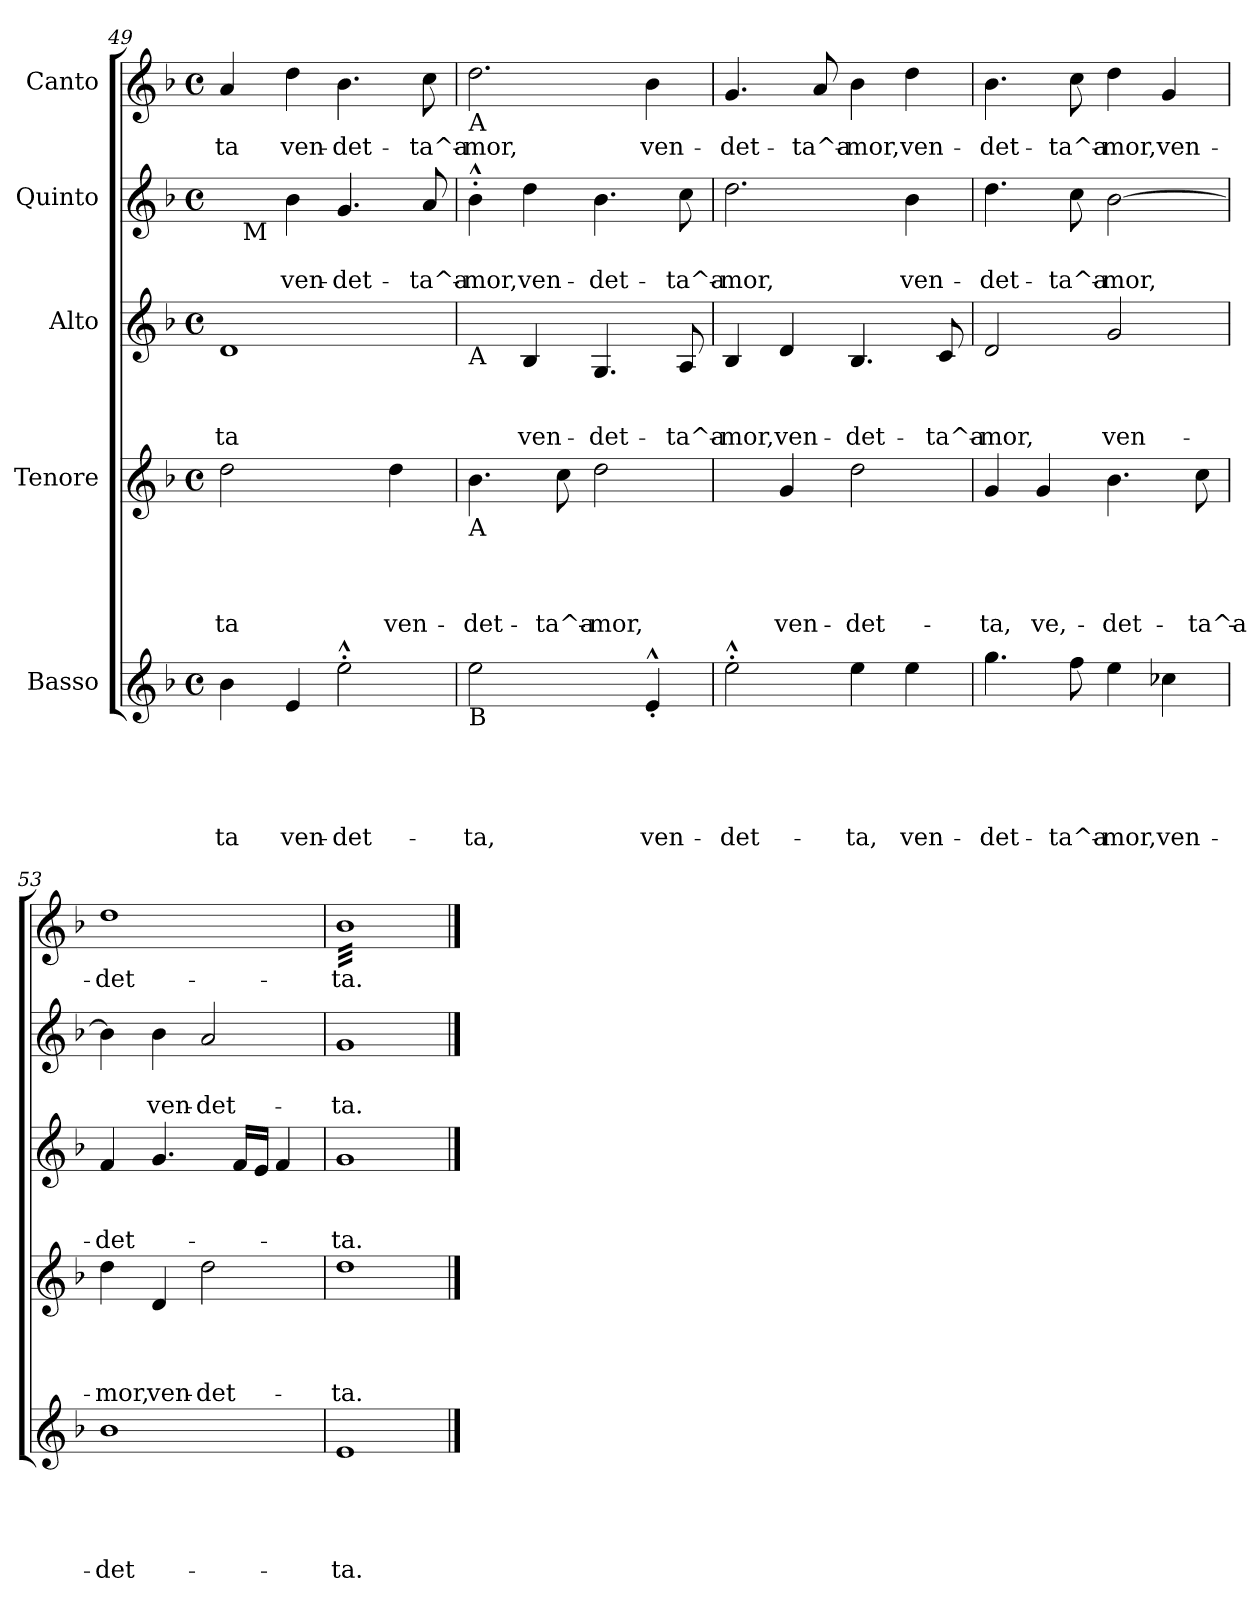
**kern	**text	**text	**text	**text	**text	**kern	**text	**text	**text	**text	**kern	**text	**text	**text	**kern	**text	**text	**kern	**text
*part5	*part5	*part5	*part5	*part5	*part5	*part4	*part4	*part4	*part4	*part4	*part3	*part3	*part3	*part3	*part2	*part2	*part2	*part1	*part1
*staff5	*staff5	*staff5	*staff5	*staff5	*staff5	*staff4	*staff4	*staff4	*staff4	*staff4	*staff3	*staff3	*staff3	*staff3	*staff2	*staff2	*staff2	*staff1	*staff1
*I"Basso	*	*	*	*	*	*I"Tenore	*	*	*	*	*I"Alto	*	*	*	*I"Quinto	*	*	*I"Canto	*
*clefG2	*	*	*	*	*	*clefG2	*	*	*	*	*clefG2	*	*	*	*clefG2	*	*	*clefG2	*
*k[b-]	*	*	*	*	*	*k[b-]	*	*	*	*	*k[b-]	*	*	*	*k[b-]	*	*	*k[b-]	*
*F:	*	*	*	*	*	*F:	*	*	*	*	*F:	*	*	*	*F:	*	*	*F:	*
*M4/4	*	*	*	*	*	*M4/4	*	*	*	*	*M4/4	*	*	*	*M4/4	*	*	*M4/4	*
*met(c)	*	*	*	*	*	*met(c)	*	*	*	*	*met(c)	*	*	*	*met(c)	*	*	*met(c)	*
=49	=49	=49	=49	=49	=49	=49	=49	=49	=49	=49	=49	=49	=49	=49	=49	=49	=49	=49	=49
!	!	!	!	!	!LO:LY:b	!	!	!	!	!LO:LY:b	!	!	!	!LO:LY:b	!	!	!	!	!LO:LY:b
*	*	*	*	*	*	*	*	*	*	*	*	*	*	*	*^	*	*	*	*
4b-\	.	.	.	.	-ta	2dd\	.	.	.	-ta	1d	.	.	-ta	4ryy	16ryy	.	.	4a/	-ta
!	!	!	!	!	!	!	!	!	!	!	!	!	!	!	!	!LO:TX:b:t=M	!	!	!	!
.	.	.	.	.	.	.	.	.	.	.	.	.	.	.	.	2...ryy	.	.	.	.
!	!	!	!	!	!LO:LY:b	!	!	!	!	!	!	!	!	!	!	!	!	!LO:LY:b	!	!LO:LY:b
4e/	.	.	.	.	ven-	.	.	.	.	.	.	.	.	.	4b-\	.	.	ven-	4dd\	ven-
!	!	!	!	!	!LO:LY:b	!	!	!	!	!	!	!	!	!	!	!	!	!LO:LY:b	!	!LO:LY:b
2ee^^>'>\	.	.	.	.	-det-	4ryy	.	.	.	.	.	.	.	.	4.g/	.	.	-det-	4.b-\	-det-
!	!	!	!	!	!	!	!	!	!	!LO:LY:b	!	!	!	!	!	!	!	!	!	!
.	.	.	.	.	.	4dd\	.	.	.	ven-	.	.	.	.	.	.	.	.	.	.
!	!	!	!	!	!	!	!	!	!	!	!	!	!	!	!	!	!	!LO:LY:b	!	!LO:LY:b
.	.	.	.	.	.	.	.	.	.	.	.	.	.	.	8a/	.	.	-ta^a-	8cc\	-ta^a-
!!LO:PB:g=z
=50	=50	=50	=50	=50	=50	=50	=50	=50	=50	=50	=50	=50	=50	=50	=50	=50	=50	=50	=50	=50
!	!	!	!	!	!	!	!	!	!	!	!	!	!	!	!	!	!	!	!LO:TX:b:t=A	!
!	!	!	!	!	!	!	!	!	!	!	!	!	!	!	!LO:TX:b:t=A	!	!	!	!	!
!	!	!	!	!	!	!	!	!	!	!	!LO:TX:b:t=A	!	!	!	!	!	!	!	!	!
!	!	!	!	!	!	!LO:TX:b:t=A	!	!	!	!	!	!	!	!	!	!	!	!	!	!
!LO:TX:b:t=B	!	!	!	!	!	!	!	!	!	!	!	!	!	!	!	!	!	!	!	!
!	!	!	!	!	!LO:LY:b	!	!	!	!	!LO:LY:b	!	!	!	!	!	!	!	!LO:LY:b	!	!LO:LY:b
*	*	*	*	*	*	*	*	*	*	*	*	*	*	*	*v	*v	*	*	*	*
2ee\	.	.	.	.	-ta,	4.b-\	.	.	.	-det-	4ryy	.	.	.	4b-^^>'>\	.	-mor,	2.dd\	-mor,
!	!	!	!	!	!	!	!	!	!	!	!	!	!	!LO:LY:b	!	!	!LO:LY:b	!	!
.	.	.	.	.	.	.	.	.	.	.	4B-/	.	.	ven-	4dd\	.	ven-	.	.
!	!	!	!	!	!	!	!	!	!	!LO:LY:b	!	!	!	!	!	!	!	!	!
.	.	.	.	.	.	8cc\	.	.	.	-ta^a-	.	.	.	.	.	.	.	.	.
!	!	!	!	!	!	!	!	!	!	!LO:LY:b	!	!	!	!LO:LY:b	!	!	!LO:LY:b	!	!
4ryy	.	.	.	.	.	2dd\	.	.	.	-mor,	4.G/	.	.	-det-	4.b-\	.	-det-	.	.
!	!	!	!	!	!LO:LY:b	!	!	!	!	!	!	!	!	!	!	!	!	!	!LO:LY:b
4e^^<'</	.	.	.	.	ven-	.	.	.	.	.	.	.	.	.	.	.	.	4b-\	ven-
!	!	!	!	!	!	!	!	!	!	!	!	!	!	!LO:LY:b	!	!	!LO:LY:b	!	!
.	.	.	.	.	.	.	.	.	.	.	8A/	.	.	-ta^a-	8cc\	.	-ta^a-	.	.
=51	=51	=51	=51	=51	=51	=51	=51	=51	=51	=51	=51	=51	=51	=51	=51	=51	=51	=51	=51
!	!	!	!	!	!LO:LY:b	!	!	!	!	!	!	!	!	!LO:LY:b	!	!	!LO:LY:b	!	!LO:LY:b
2ee^^>'>\	.	.	.	.	-det-	4ryy	.	.	.	.	4B-/	.	.	-mor,	2.dd\	.	-mor,	4.g/	-det-
!	!	!	!	!	!	!	!	!	!	!LO:LY:b	!	!	!	!LO:LY:b	!	!	!	!	!
.	.	.	.	.	.	4g/	.	.	.	ven-	4d/	.	.	ven-	.	.	.	.	.
!	!	!	!	!	!	!	!	!	!	!	!	!	!	!	!	!	!	!	!LO:LY:b
.	.	.	.	.	.	.	.	.	.	.	.	.	.	.	.	.	.	8a/	-ta^a-
!	!	!	!	!	!LO:LY:b	!	!	!	!	!LO:LY:b	!	!	!	!LO:LY:b	!	!	!	!	!LO:LY:b
4ee\	.	.	.	.	-ta,	2dd\	.	.	.	-det-	4.B-/	.	.	-det-	.	.	.	4b-\	-mor,
!	!	!	!	!	!LO:LY:b	!	!	!	!	!	!	!	!	!	!	!	!LO:LY:b	!	!LO:LY:b
4ee\	.	.	.	.	ven-	.	.	.	.	.	.	.	.	.	4b-\	.	ven-	4dd\	ven-
!	!	!	!	!	!	!	!	!	!	!	!	!	!	!LO:LY:b	!	!	!	!	!
.	.	.	.	.	.	.	.	.	.	.	8c/	.	.	-ta^a-	.	.	.	.	.
=52	=52	=52	=52	=52	=52	=52	=52	=52	=52	=52	=52	=52	=52	=52	=52	=52	=52	=52	=52
!	!	!	!	!	!LO:LY:b	!	!	!	!	!LO:LY:b	!	!	!	!LO:LY:b	!	!	!LO:LY:b	!	!LO:LY:b
4.gg\	.	.	.	.	-det-	4g/	.	.	.	-ta,	2d/	.	.	-mor,	4.dd\	.	-det-	4.b-\	-det-
!	!	!	!	!	!	!	!	!	!	!LO:LY:b	!	!	!	!	!	!	!	!	!
.	.	.	.	.	.	4g/	.	.	.	ve,-	.	.	.	.	.	.	.	.	.
!	!	!	!	!	!LO:LY:b	!	!	!	!	!	!	!	!	!	!	!	!LO:LY:b	!	!LO:LY:b
8ff\	.	.	.	.	-ta^a-	.	.	.	.	.	.	.	.	.	8cc\	.	-ta^a-	8cc\	-ta^a-
!	!	!	!	!	!LO:LY:b	!	!	!	!	!LO:LY:b	!	!	!	!LO:LY:b	!	!	!LO:LY:b	!	!LO:LY:b
4ee\	.	.	.	.	-mor,	4.b-\	.	.	.	-det-	2g/	.	.	ven-	[>2b-\	.	-mor,	4dd\	-mor,
!	!	!	!	!	!LO:LY:b	!	!	!	!	!	!	!	!	!	!	!	!	!	!LO:LY:b
4cc-X\	.	.	.	.	ven-	.	.	.	.	.	.	.	.	.	.	.	.	4g/	ven-
!	!	!	!	!	!	!	!	!	!	!LO:LY:b	!	!	!	!	!	!	!	!	!
.	.	.	.	.	.	8cc\	.	.	.	-ta^a-	.	.	.	.	.	.	.	.	.
=53	=53	=53	=53	=53	=53	=53	=53	=53	=53	=53	=53	=53	=53	=53	=53	=53	=53	=53	=53
!	!	!	!	!	!LO:LY:b	!	!	!	!	!LO:LY:b	!	!	!	!LO:LY:b	!	!	!	!	!LO:LY:b
1b-	.	.	.	.	-det-	4dd\	.	.	.	-mor,	4f/	.	.	-det-	4b-\]	.	.	1dd	-det-
!	!	!	!	!	!	!	!	!	!	!LO:LY:b	!	!	!	!	!	!	!LO:LY:b	!	!
.	.	.	.	.	.	4d/	.	.	.	ven-	4.g/	.	.	.	4b-\	.	ven-	.	.
!	!	!	!	!	!	!	!	!	!	!LO:LY:b	!	!	!	!	!	!	!LO:LY:b	!	!
.	.	.	.	.	.	2dd\	.	.	.	-det-	.	.	.	.	2a/	.	-det-	.	.
.	.	.	.	.	.	.	.	.	.	.	16f/LL	.	.	.	.	.	.	.	.
.	.	.	.	.	.	.	.	.	.	.	16e/JJ	.	.	.	.	.	.	.	.
.	.	.	.	.	.	.	.	.	.	.	4f/	.	.	.	.	.	.	.	.
=54	=54	=54	=54	=54	=54	=54	=54	=54	=54	=54	=54	=54	=54	=54	=54	=54	=54	=54	=54
!	!	!	!	!	!LO:LY:b	!	!	!	!	!LO:LY:b	!	!	!	!LO:LY:b	!	!	!LO:LY:b	!	!LO:LY:b
*	*	*	*	*	*	*	*	*	*	*	*	*	*	*	*	*	*	*tremolo	*
1e	.	.	.	.	-ta.	1dd	.	.	.	-ta.	1g	.	.	-ta.	1g	.	-ta.	32b-LLL	-ta.
.	.	.	.	.	.	.	.	.	.	.	.	.	.	.	.	.	.	32b-	.
.	.	.	.	.	.	.	.	.	.	.	.	.	.	.	.	.	.	32b-	.
.	.	.	.	.	.	.	.	.	.	.	.	.	.	.	.	.	.	32b-	.
.	.	.	.	.	.	.	.	.	.	.	.	.	.	.	.	.	.	32b-	.
.	.	.	.	.	.	.	.	.	.	.	.	.	.	.	.	.	.	32b-	.
.	.	.	.	.	.	.	.	.	.	.	.	.	.	.	.	.	.	32b-	.
.	.	.	.	.	.	.	.	.	.	.	.	.	.	.	.	.	.	32b-	.
.	.	.	.	.	.	.	.	.	.	.	.	.	.	.	.	.	.	32b-	.
.	.	.	.	.	.	.	.	.	.	.	.	.	.	.	.	.	.	32b-	.
.	.	.	.	.	.	.	.	.	.	.	.	.	.	.	.	.	.	32b-	.
.	.	.	.	.	.	.	.	.	.	.	.	.	.	.	.	.	.	32b-	.
.	.	.	.	.	.	.	.	.	.	.	.	.	.	.	.	.	.	32b-	.
.	.	.	.	.	.	.	.	.	.	.	.	.	.	.	.	.	.	32b-	.
.	.	.	.	.	.	.	.	.	.	.	.	.	.	.	.	.	.	32b-	.
.	.	.	.	.	.	.	.	.	.	.	.	.	.	.	.	.	.	32b-	.
.	.	.	.	.	.	.	.	.	.	.	.	.	.	.	.	.	.	32b-	.
.	.	.	.	.	.	.	.	.	.	.	.	.	.	.	.	.	.	32b-	.
.	.	.	.	.	.	.	.	.	.	.	.	.	.	.	.	.	.	32b-	.
.	.	.	.	.	.	.	.	.	.	.	.	.	.	.	.	.	.	32b-	.
.	.	.	.	.	.	.	.	.	.	.	.	.	.	.	.	.	.	32b-	.
.	.	.	.	.	.	.	.	.	.	.	.	.	.	.	.	.	.	32b-	.
.	.	.	.	.	.	.	.	.	.	.	.	.	.	.	.	.	.	32b-	.
.	.	.	.	.	.	.	.	.	.	.	.	.	.	.	.	.	.	32b-	.
.	.	.	.	.	.	.	.	.	.	.	.	.	.	.	.	.	.	32b-	.
.	.	.	.	.	.	.	.	.	.	.	.	.	.	.	.	.	.	32b-	.
.	.	.	.	.	.	.	.	.	.	.	.	.	.	.	.	.	.	32b-	.
.	.	.	.	.	.	.	.	.	.	.	.	.	.	.	.	.	.	32b-	.
.	.	.	.	.	.	.	.	.	.	.	.	.	.	.	.	.	.	32b-	.
.	.	.	.	.	.	.	.	.	.	.	.	.	.	.	.	.	.	32b-	.
.	.	.	.	.	.	.	.	.	.	.	.	.	.	.	.	.	.	32b-	.
.	.	.	.	.	.	.	.	.	.	.	.	.	.	.	.	.	.	32b-JJJ	.
*	*	*	*	*	*	*	*	*	*	*	*	*	*	*	*	*	*	*Xtremolo	*
==	==	==	==	==	==	==	==	==	==	==	==	==	==	==	==	==	==	==	==
*-	*-	*-	*-	*-	*-	*-	*-	*-	*-	*-	*-	*-	*-	*-	*-	*-	*-	*-	*-
